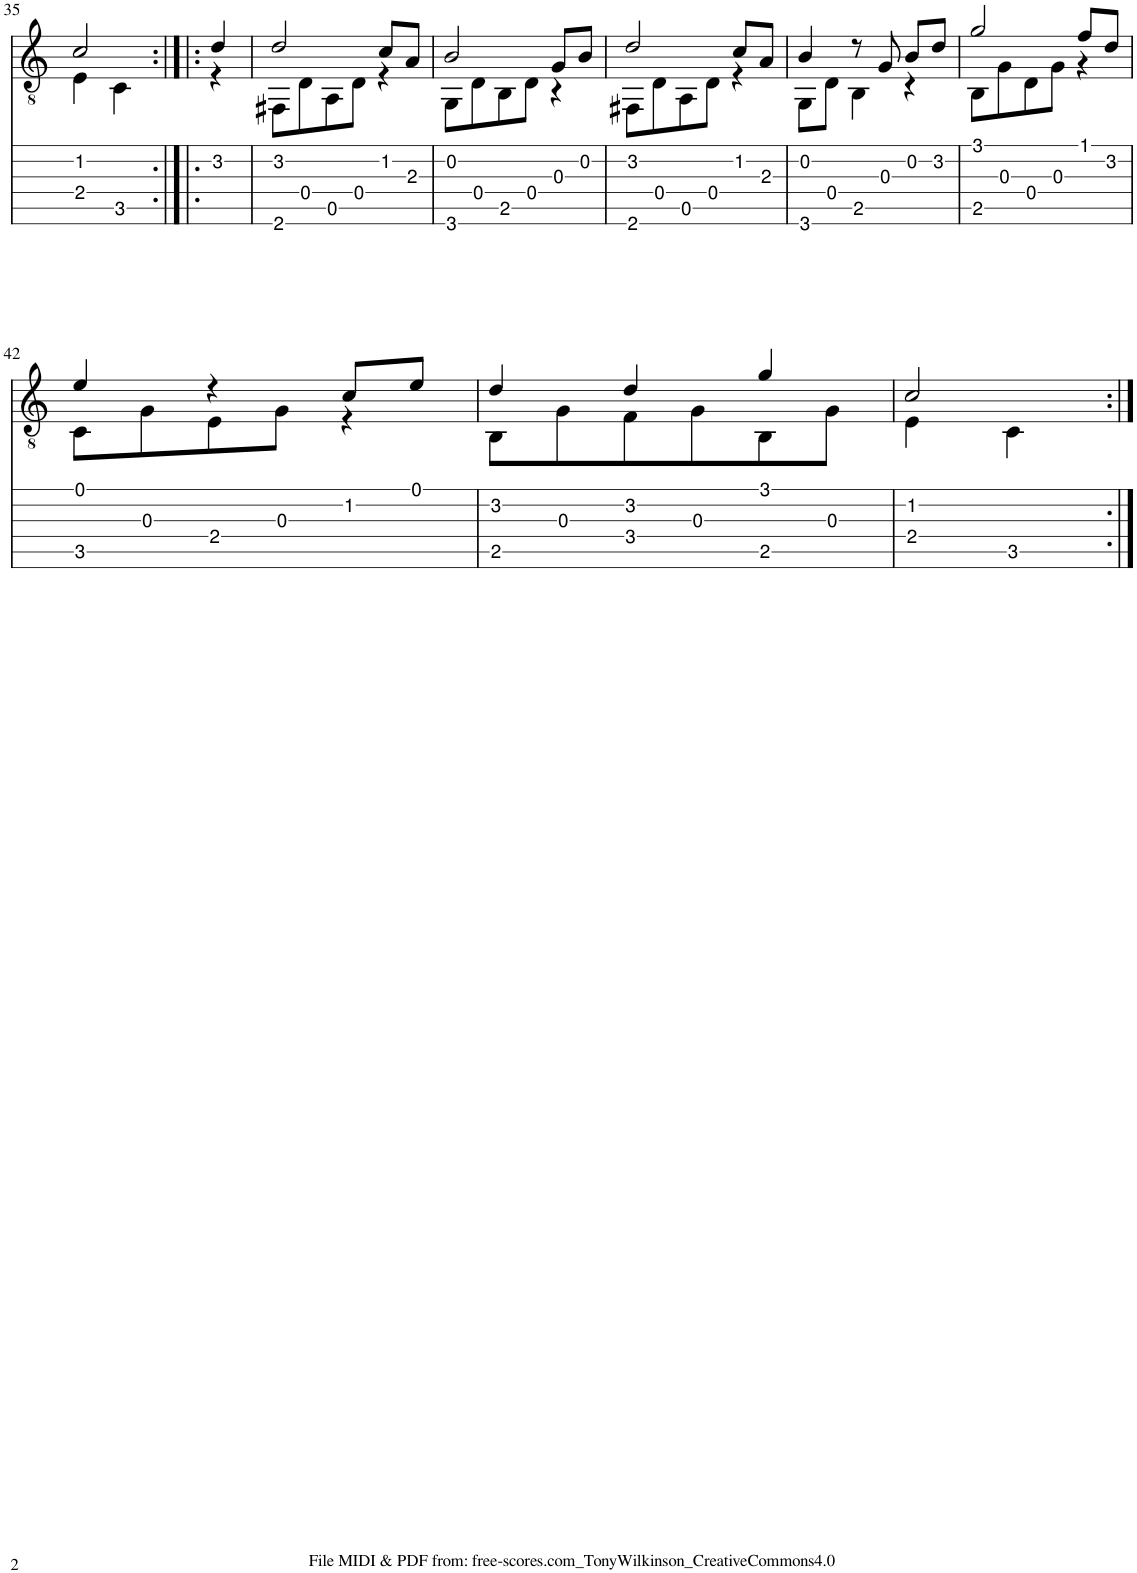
**kern	**kern
*part1	*part1
*staff2	*staff1
*I"Guitar	*
*I'Guit.	*
!!LO:PB:g=z
*	*clefGv2
*k[]	*k[]
*M3/4	*M3/4
=35	=35
*^	*^
2c	4E	2c/	4E\
.	4C	.	4C\
=36:|!|:	=36:|!|:	=36:|!|:	=36:|!|:
4d	4r	4d/	4r
=37	=37	=37	=37
2d	8FF#L	2d/	8FF#X\L
.	8DJ	.	8D\
.	8AAL	.	8AA\
.	8DJ	.	8D\J
8cL	4r	8c/L	4r
8AJ	.	8A/J	.
=38	=38	=38	=38
2B	8GGL	2B/	8GG\L
.	8DJ	.	8D\
.	8BBL	.	8BB\
.	8DJ	.	8D\J
8GL	4r	8G/L	4r
8BJ	.	8B/J	.
=39	=39	=39	=39
2d	8FF#L	2d/	8FF#X\L
.	8DJ	.	8D\
.	8AAL	.	8AA\
.	8DJ	.	8D\J
8cL	4r	8c/L	4r
8AJ	.	8A/J	.
=40	=40	=40	=40
4B	8GGL	4B/	8GG\L
.	8DJ	.	8D\J
8r	4BB	8r	4BB\
8G	.	8G/	.
8BL	4r	8B/L	4r
8dJ	.	8d/J	.
=41	=41	=41	=41
2g	8BBL	2g/	8BB\L
.	8GJ	.	8G\
.	8DL	.	8D\
.	8GJ	.	8G\J
8fL	4r	8f/L	4r
8dJ	.	8d/J	.
!!LO:LB:g=z	!!
=42	=42	=42	=42
4e	8CL	4e/	8C\L
.	8GJ	.	8G\
4r	8EL	4r	8E\
.	8GJ	.	8G\J
8cL	4r	8c/L	4r
8eJ	.	8e/J	.
=43	=43	=43	=43
4d	8BBL	4d/	8BB\L
.	8GJ	.	8G\
4d	8FL	4d/	8F\
.	8GJ	.	8G\
4g	8BBL	4g/	8BB\
.	8GJ	.	8G\J
=44	=44	=44	=44
2c	4E	2c/	4E\
.	4C	.	4C\
*v	*v	*	*
*	*v	*v
=:|!	=:|!
*-	*-
